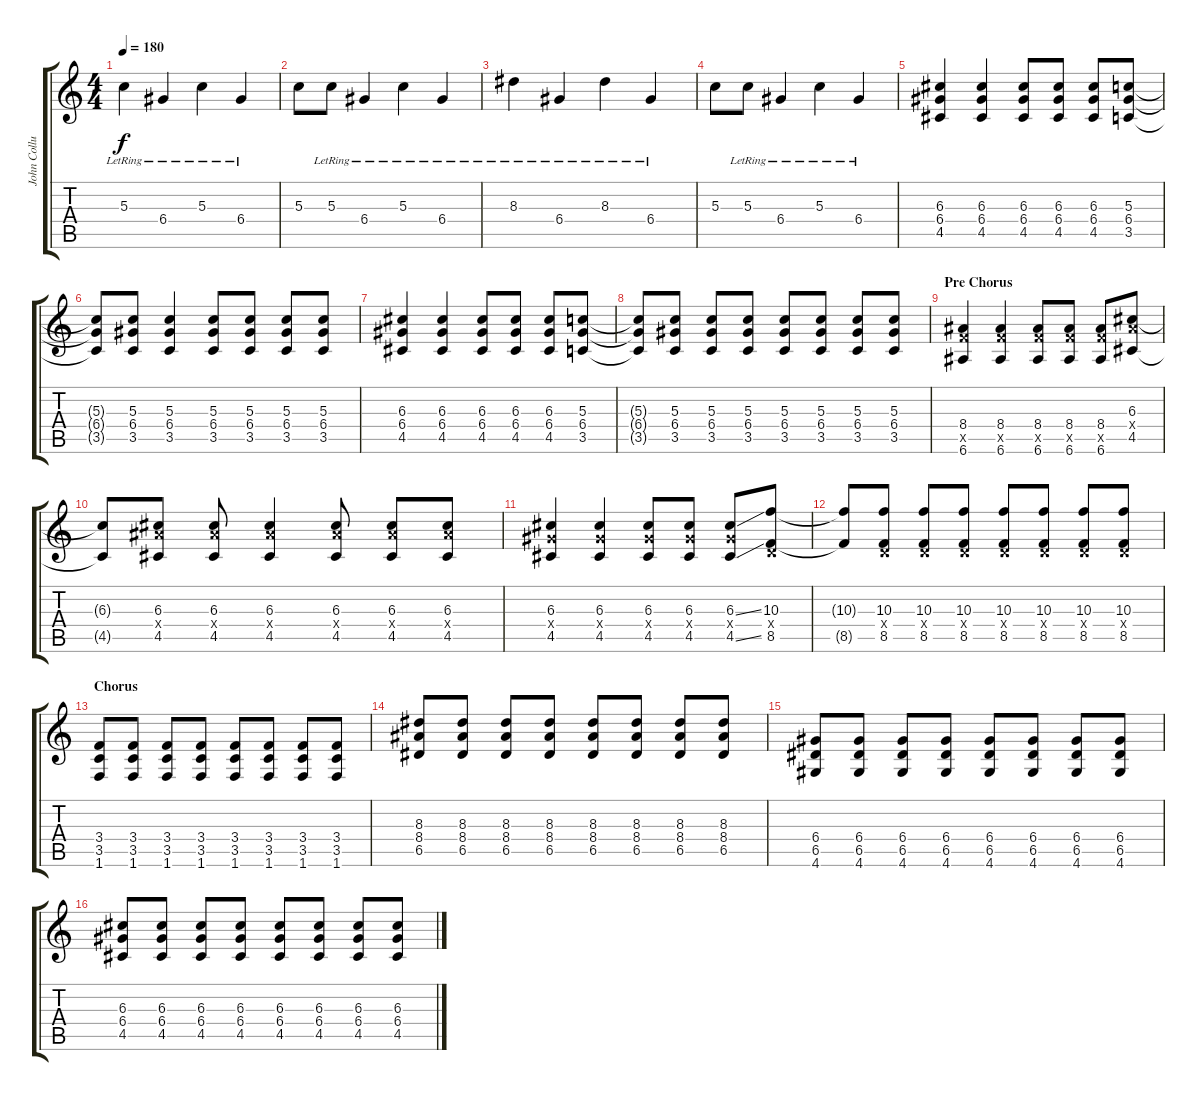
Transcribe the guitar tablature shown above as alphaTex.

\track ("John Collura (Lead gtr)" "John Collu") {instrument distortionguitar}
\staff {score tabs}
\tuning (E4 B3 G3 D3 A2 E2) {hide}
\ts (4 4)
\tempo 180
\clef g2
\ks c
5.3{lr}.4{dy f} 6.4{lr}.4 5.3{lr}.4 6.4{lr}.4 |
5.3.8 5.3{lr}.8 6.4{lr}.4 5.3{lr}.4 6.4{lr}.4 |
8.3{lr}.4 6.4{lr}.4 8.3{lr}.4 6.4{lr}.4 |
5.3.8 5.3{lr}.8 6.4{lr}.4 5.3{lr}.4 6.4{lr}.4 |
(6.3 6.4 4.5).4 (6.3 6.4 4.5).4 (6.3 6.4 4.5).8 (6.3 6.4 4.5).8 (6.3 6.4 4.5).8 (5.3 6.4 3.5).8 |
(5.3{t} 6.4{t} 3.5{t}).8 (5.3 6.4 3.5).8 (5.3 6.4 3.5).4 (5.3 6.4 3.5).8 (5.3 6.4 3.5).8 (5.3 6.4 3.5).8 (5.3 6.4 3.5).8 |
(6.3 6.4 4.5).4 (6.3 6.4 4.5).4 (6.3 6.4 4.5).8 (6.3 6.4 4.5).8 (6.3 6.4 4.5).8 (5.3 6.4 3.5).8 |
(5.3{t} 6.4{t} 3.5{t}).8 (5.3 6.4 3.5).8 (5.3 6.4 3.5).8 (5.3 6.4 3.5).8 (5.3 6.4 3.5).8 (5.3 6.4 3.5).8 (5.3 6.4 3.5).8 (5.3 6.4 3.5).8 |
\section ("" "Pre Chorus")
(8.4 8.5{x} 6.6).4 (8.4 8.5{x} 6.6).4 (8.4 8.5{x} 6.6).8 (8.4 8.5{x} 6.6).8 (8.4 8.5{x} 6.6).8 (6.3 8.4{x} 4.5).8 |
(6.3{t} 4.5{t}).8 (6.3 8.4{x} 4.5).8 (6.3 8.4{x} 4.5).8 (6.3 8.4{x} 4.5).4 (6.3 8.4{x} 4.5).8 (6.3 8.4{x} 4.5).8 (6.3 8.4{x} 4.5).8 |
(6.3 6.4{x} 4.5).4 (6.3 6.4{x} 4.5).4 (6.3 6.4{x} 4.5).8 (6.3 6.4{x} 4.5).8 (6.3{ss} 6.4{x} 4.5{ss}).8 (10.3 0.4{x} 8.5).8 |
(10.3{t} 8.5{t}).8 (10.3 0.4{x} 8.5).8 (10.3 0.4{x} 8.5).8 (10.3 0.4{x} 8.5).8 (10.3 0.4{x} 8.5).8 (10.3 0.4{x} 8.5).8 (10.3 0.4{x} 8.5).8 (10.3 0.4{x} 8.5).8 |
\section ("" "Chorus")
(3.4 3.5 1.6).8 (3.4 3.5 1.6).8 (3.4 3.5 1.6).8 (3.4 3.5 1.6).8 (3.4 3.5 1.6).8 (3.4 3.5 1.6).8 (3.4 3.5 1.6).8 (3.4 3.5 1.6).8 |
(8.3 8.4 6.5).8 (8.3 8.4 6.5).8 (8.3 8.4 6.5).8 (8.3 8.4 6.5).8 (8.3 8.4 6.5).8 (8.3 8.4 6.5).8 (8.3 8.4 6.5).8 (8.3 8.4 6.5).8 |
(6.4 6.5 4.6).8 (6.4 6.5 4.6).8 (6.4 6.5 4.6).8 (6.4 6.5 4.6).8 (6.4 6.5 4.6).8 (6.4 6.5 4.6).8 (6.4 6.5 4.6).8 (6.4 6.5 4.6).8 |
(6.3 6.4 4.5).8 (6.3 6.4 4.5).8 (6.3 6.4 4.5).8 (6.3 6.4 4.5).8 (6.3 6.4 4.5).8 (6.3 6.4 4.5).8 (6.3 6.4 4.5).8 (6.3 6.4 4.5).8
